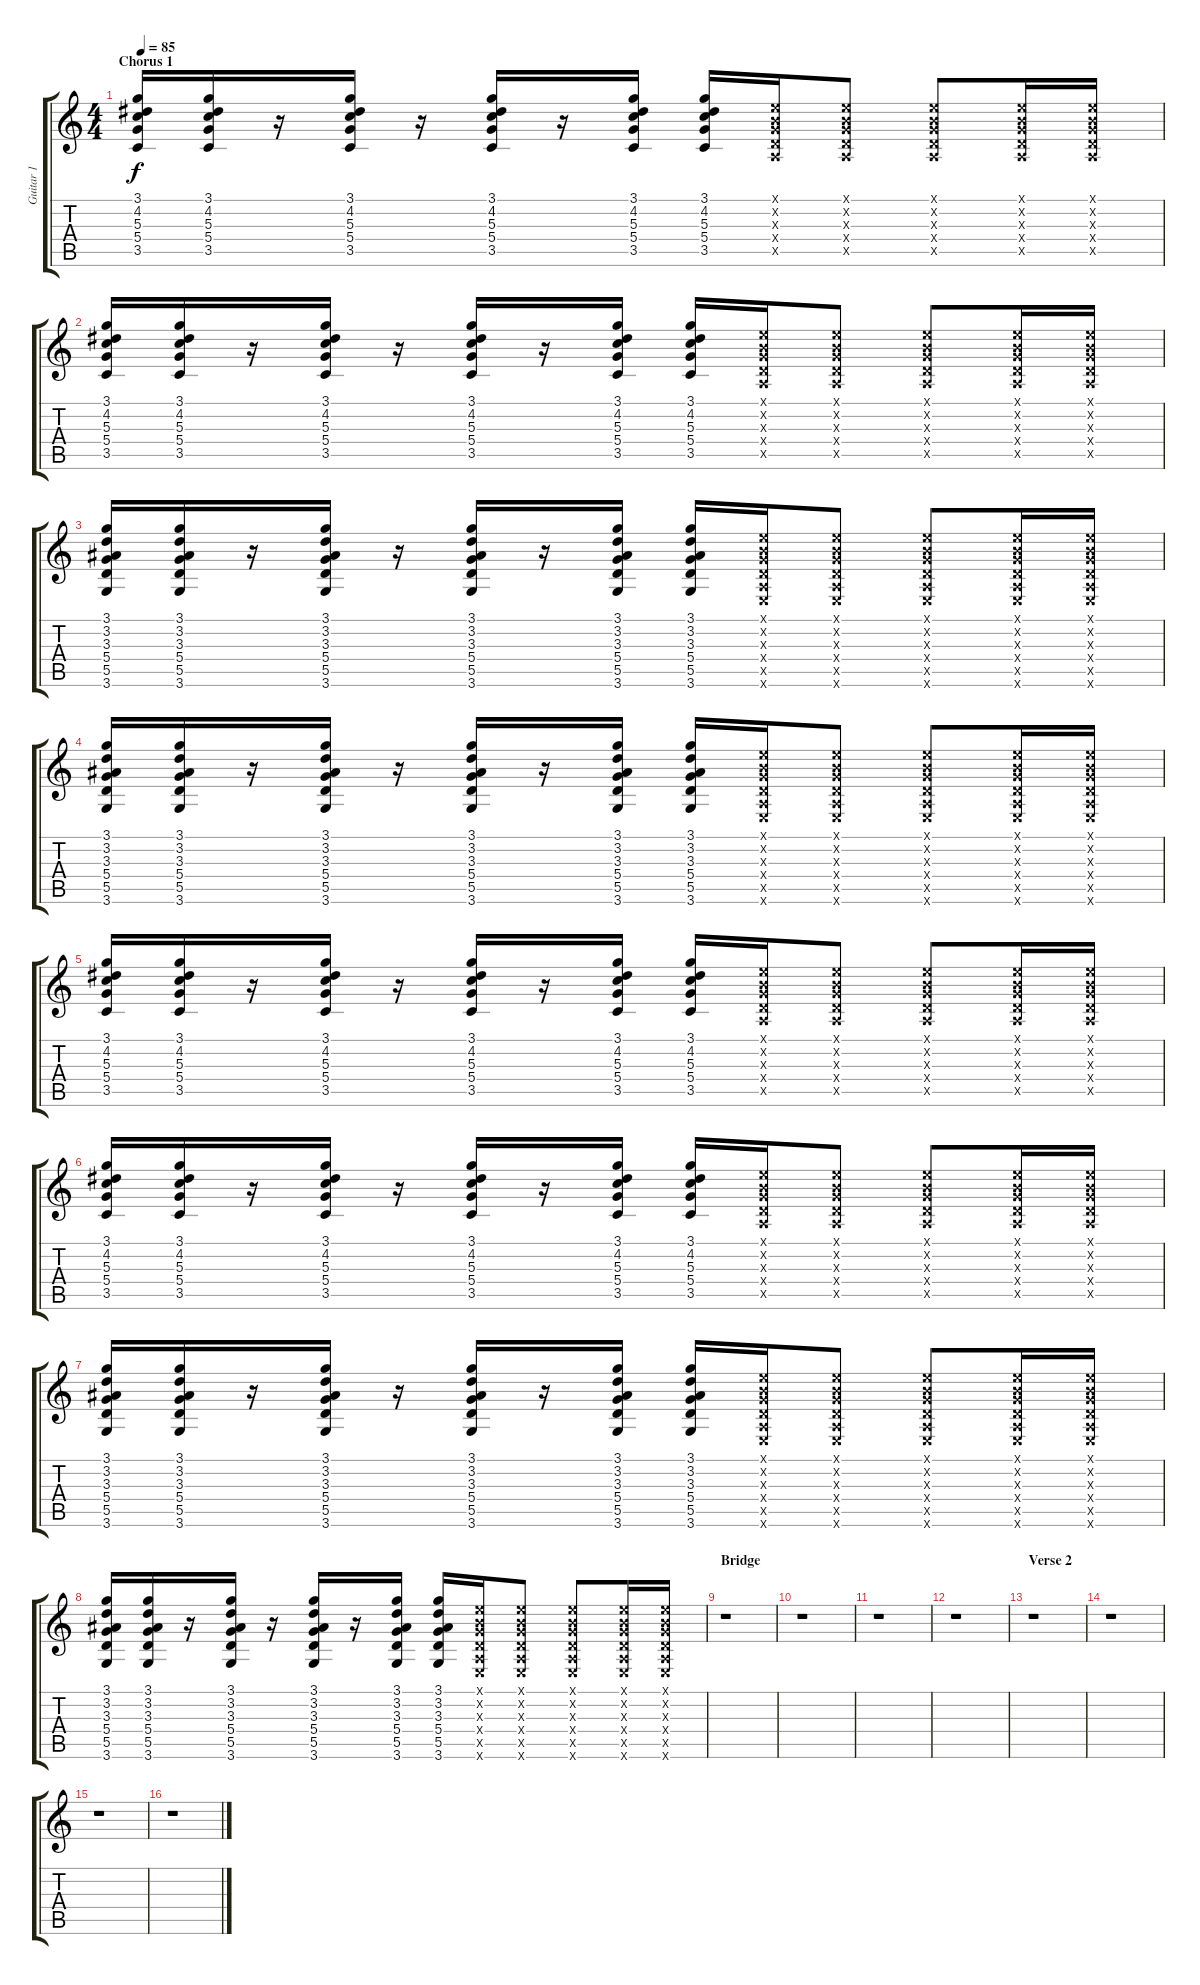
\track ("Guitar 1" "Guitar 1") {instrument electricguitarclean}
\staff {score tabs}
\tuning (E4 B3 G3 D3 A2 E2) {hide}
\ts (4 4)
\section ("" "Chorus 1")
\tempo 85
\clef g2
\ks c
(3.1 4.2 5.3 5.4 3.5).16{dy f} (3.1 4.2 5.3 5.4 3.5).16 r.16 (3.1 4.2 5.3 5.4 3.5).16 r.16 (3.1 4.2 5.3 5.4 3.5).16 r.16 (3.1 4.2 5.3 5.4 3.5).16 (3.1 4.2 5.3 5.4 3.5).16 (0.1{x} 0.2{x} 0.3{x} 0.4{x} 0.5{x}).16 (0.1{x} 0.2{x} 0.3{x} 0.4{x} 0.5{x}).8 (0.1{x} 0.2{x} 0.3{x} 0.4{x} 0.5{x}).8 (0.1{x} 0.2{x} 0.3{x} 0.4{x} 0.5{x}).16 (0.1{x} 0.2{x} 0.3{x} 0.4{x} 0.5{x}).16 |
(3.1 4.2 5.3 5.4 3.5).16 (3.1 4.2 5.3 5.4 3.5).16 r.16 (3.1 4.2 5.3 5.4 3.5).16 r.16 (3.1 4.2 5.3 5.4 3.5).16 r.16 (3.1 4.2 5.3 5.4 3.5).16 (3.1 4.2 5.3 5.4 3.5).16 (0.1{x} 0.2{x} 0.3{x} 0.4{x} 0.5{x}).16 (0.1{x} 0.2{x} 0.3{x} 0.4{x} 0.5{x}).8 (0.1{x} 0.2{x} 0.3{x} 0.4{x} 0.5{x}).8 (0.1{x} 0.2{x} 0.3{x} 0.4{x} 0.5{x}).16 (0.1{x} 0.2{x} 0.3{x} 0.4{x} 0.5{x}).16 |
(3.1 3.2 3.3 5.4 5.5 3.6).16 (3.1 3.2 3.3 5.4 5.5 3.6).16 r.16 (3.1 3.2 3.3 5.4 5.5 3.6).16 r.16 (3.1 3.2 3.3 5.4 5.5 3.6).16 r.16 (3.1 3.2 3.3 5.4 5.5 3.6).16 (3.1 3.2 3.3 5.4 5.5 3.6).16 (0.1{x} 0.2{x} 0.3{x} 0.4{x} 0.5{x} 0.6{x}).16 (0.1{x} 0.2{x} 0.3{x} 0.4{x} 0.5{x} 0.6{x}).8 (0.1{x} 0.2{x} 0.3{x} 0.4{x} 0.5{x} 0.6{x}).8 (0.1{x} 0.2{x} 0.3{x} 0.4{x} 0.5{x} 0.6{x}).16 (0.1{x} 0.2{x} 0.3{x} 0.4{x} 0.5{x} 0.6{x}).16 |
(3.1 3.2 3.3 5.4 5.5 3.6).16 (3.1 3.2 3.3 5.4 5.5 3.6).16 r.16 (3.1 3.2 3.3 5.4 5.5 3.6).16 r.16 (3.1 3.2 3.3 5.4 5.5 3.6).16 r.16 (3.1 3.2 3.3 5.4 5.5 3.6).16 (3.1 3.2 3.3 5.4 5.5 3.6).16 (0.1{x} 0.2{x} 0.3{x} 0.4{x} 0.5{x} 0.6{x}).16 (0.1{x} 0.2{x} 0.3{x} 0.4{x} 0.5{x} 0.6{x}).8 (0.1{x} 0.2{x} 0.3{x} 0.4{x} 0.5{x} 0.6{x}).8 (0.1{x} 0.2{x} 0.3{x} 0.4{x} 0.5{x} 0.6{x}).16 (0.1{x} 0.2{x} 0.3{x} 0.4{x} 0.5{x} 0.6{x}).16 |
(3.1 4.2 5.3 5.4 3.5).16 (3.1 4.2 5.3 5.4 3.5).16 r.16 (3.1 4.2 5.3 5.4 3.5).16 r.16 (3.1 4.2 5.3 5.4 3.5).16 r.16 (3.1 4.2 5.3 5.4 3.5).16 (3.1 4.2 5.3 5.4 3.5).16 (0.1{x} 0.2{x} 0.3{x} 0.4{x} 0.5{x}).16 (0.1{x} 0.2{x} 0.3{x} 0.4{x} 0.5{x}).8 (0.1{x} 0.2{x} 0.3{x} 0.4{x} 0.5{x}).8 (0.1{x} 0.2{x} 0.3{x} 0.4{x} 0.5{x}).16 (0.1{x} 0.2{x} 0.3{x} 0.4{x} 0.5{x}).16 |
(3.1 4.2 5.3 5.4 3.5).16 (3.1 4.2 5.3 5.4 3.5).16 r.16 (3.1 4.2 5.3 5.4 3.5).16 r.16 (3.1 4.2 5.3 5.4 3.5).16 r.16 (3.1 4.2 5.3 5.4 3.5).16 (3.1 4.2 5.3 5.4 3.5).16 (0.1{x} 0.2{x} 0.3{x} 0.4{x} 0.5{x}).16 (0.1{x} 0.2{x} 0.3{x} 0.4{x} 0.5{x}).8 (0.1{x} 0.2{x} 0.3{x} 0.4{x} 0.5{x}).8 (0.1{x} 0.2{x} 0.3{x} 0.4{x} 0.5{x}).16 (0.1{x} 0.2{x} 0.3{x} 0.4{x} 0.5{x}).16 |
(3.1 3.2 3.3 5.4 5.5 3.6).16 (3.1 3.2 3.3 5.4 5.5 3.6).16 r.16 (3.1 3.2 3.3 5.4 5.5 3.6).16 r.16 (3.1 3.2 3.3 5.4 5.5 3.6).16 r.16 (3.1 3.2 3.3 5.4 5.5 3.6).16 (3.1 3.2 3.3 5.4 5.5 3.6).16 (0.1{x} 0.2{x} 0.3{x} 0.4{x} 0.5{x} 0.6{x}).16 (0.1{x} 0.2{x} 0.3{x} 0.4{x} 0.5{x} 0.6{x}).8 (0.1{x} 0.2{x} 0.3{x} 0.4{x} 0.5{x} 0.6{x}).8 (0.1{x} 0.2{x} 0.3{x} 0.4{x} 0.5{x} 0.6{x}).16 (0.1{x} 0.2{x} 0.3{x} 0.4{x} 0.5{x} 0.6{x}).16 |
(3.1 3.2 3.3 5.4 5.5 3.6).16 (3.1 3.2 3.3 5.4 5.5 3.6).16 r.16 (3.1 3.2 3.3 5.4 5.5 3.6).16 r.16 (3.1 3.2 3.3 5.4 5.5 3.6).16 r.16 (3.1 3.2 3.3 5.4 5.5 3.6).16 (3.1 3.2 3.3 5.4 5.5 3.6).16 (0.1{x} 0.2{x} 0.3{x} 0.4{x} 0.5{x} 0.6{x}).16 (0.1{x} 0.2{x} 0.3{x} 0.4{x} 0.5{x} 0.6{x}).8 (0.1{x} 0.2{x} 0.3{x} 0.4{x} 0.5{x} 0.6{x}).8 (0.1{x} 0.2{x} 0.3{x} 0.4{x} 0.5{x} 0.6{x}).16 (0.1{x} 0.2{x} 0.3{x} 0.4{x} 0.5{x} 0.6{x}).16 |
\section ("" "Bridge")
r.1 |
r.1 |
r.1 |
r.1 |
\section ("" "Verse 2")
r.1 |
r.1 |
r.1 |
r.1
